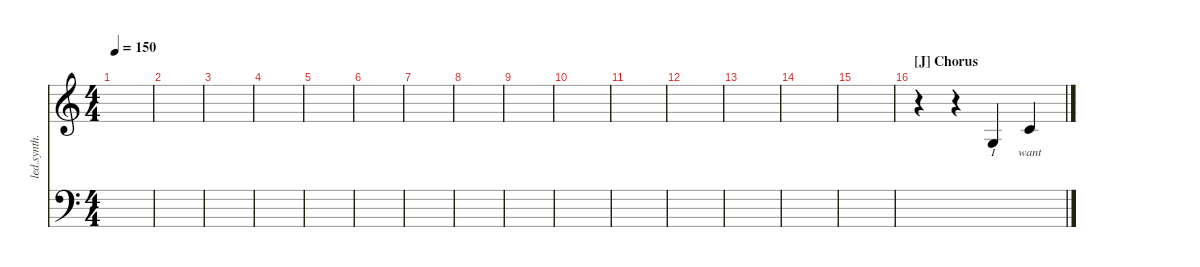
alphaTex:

\defaultSystemsLayout 4
\hideDynamics
\bracketExtendMode nobrackets
\otherSystemsTrackNameOrientation horizontal
\track ("Clean Vocal (by JWP)" "led.synth.") {instrument lead7fifths}
\staff {score}
\tuning (E4 B3 G3 D3 A2 E2)
\ts (4 4)
\tempo 150
\clef g2
\ks c
|
|
|
|
|
|
|
|
|
|
|
|
|
|
|
\section ("J" "Chorus")
r.4{beam Down} r.4{beam Down} -9.1.4{lyrics (0 "I") lyrics (1 "") lyrics (2 "") lyrics (3 "") lyrics (4 "") beam Up} -4.1.4{lyrics (0 "want") lyrics (1 "") lyrics (2 "") lyrics (3 "") lyrics (4 "") beam Up}
\staff {score}
\tuning (G2 D2 A1 E1 B0)
\clef f4
\ottava regular
\simile none
\ks c
|
|
|
|
|
|
|
|
|
|
|
|
|
|
|
